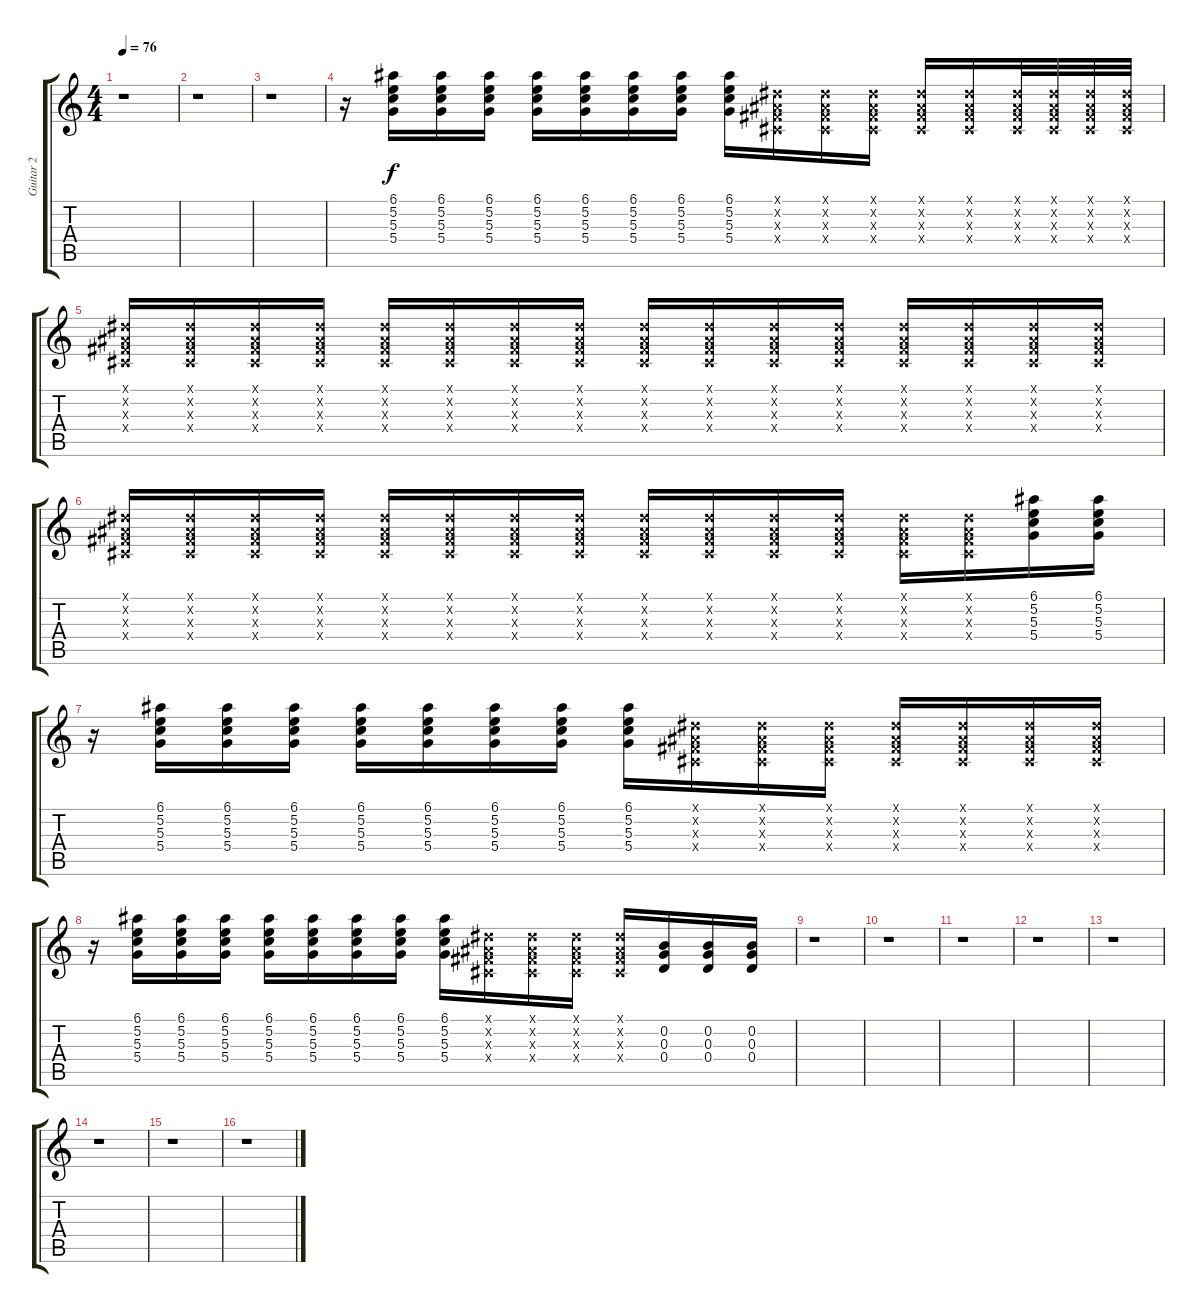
\track ("Guitar 2" "Guitar 2") {instrument distortionguitar}
\staff {score tabs}
\tuning (E4 B3 G3 D3 A2 E2) {hide}
\ts (4 4)
\tempo 76
\clef g2
\ks c
r.1{dy f} |
r.1 |
r.1 |
r.16 (6.1 5.2 5.3 5.4).16 (6.1 5.2 5.3 5.4).16 (6.1 5.2 5.3 5.4).16 (6.1 5.2 5.3 5.4).16 (6.1 5.2 5.3 5.4).16 (6.1 5.2 5.3 5.4).16 (6.1 5.2 5.3 5.4).16 (6.1 5.2 5.3 5.4).16 (-1.1{x} -1.2{x} -1.3{x} -1.4{x}).16 (-1.1{x} -1.2{x} -1.3{x} -1.4{x}).16 (-1.1{x} -1.2{x} -1.3{x} -1.4{x}).16 (-1.1{x} -1.2{x} -1.3{x} -1.4{x}).16 (-1.1{x} -1.2{x} -1.3{x} -1.4{x}).16 (-1.1{x} -1.2{x} -1.3{x} -1.4{x}).32 (-1.1{x} -1.2{x} -1.3{x} -1.4{x}).32 (-1.1{x} -1.2{x} -1.3{x} -1.4{x}).32 (-1.1{x} -1.2{x} -1.3{x} -1.4{x}).32 |
(-1.1{x} -1.2{x} -1.3{x} -1.4{x}).16 (-1.1{x} -1.2{x} -1.3{x} -1.4{x}).16 (-1.1{x} -1.2{x} -1.3{x} -1.4{x}).16 (-1.1{x} -1.2{x} -1.3{x} -1.4{x}).16 (-1.1{x} -1.2{x} -1.3{x} -1.4{x}).16 (-1.1{x} -1.2{x} -1.3{x} -1.4{x}).16 (-1.1{x} -1.2{x} -1.3{x} -1.4{x}).16 (-1.1{x} -1.2{x} -1.3{x} -1.4{x}).16 (-1.1{x} -1.2{x} -1.3{x} -1.4{x}).16 (-1.1{x} -1.2{x} -1.3{x} -1.4{x}).16 (-1.1{x} -1.2{x} -1.3{x} -1.4{x}).16 (-1.1{x} -1.2{x} -1.3{x} -1.4{x}).16 (-1.1{x} -1.2{x} -1.3{x} -1.4{x}).16 (-1.1{x} -1.2{x} -1.3{x} -1.4{x}).16 (-1.1{x} -1.2{x} -1.3{x} -1.4{x}).16 (-1.1{x} -1.2{x} -1.3{x} -1.4{x}).16 |
(-1.1{x} -1.2{x} -1.3{x} -1.4{x}).16 (-1.1{x} -1.2{x} -1.3{x} -1.4{x}).16 (-1.1{x} -1.2{x} -1.3{x} -1.4{x}).16 (-1.1{x} -1.2{x} -1.3{x} -1.4{x}).16 (-1.1{x} -1.2{x} -1.3{x} -1.4{x}).16 (-1.1{x} -1.2{x} -1.3{x} -1.4{x}).16 (-1.1{x} -1.2{x} -1.3{x} -1.4{x}).16 (-1.1{x} -1.2{x} -1.3{x} -1.4{x}).16 (-1.1{x} -1.2{x} -1.3{x} -1.4{x}).16 (-1.1{x} -1.2{x} -1.3{x} -1.4{x}).16 (-1.1{x} -1.2{x} -1.3{x} -1.4{x}).16 (-1.1{x} -1.2{x} -1.3{x} -1.4{x}).16 (-1.1{x} -1.2{x} -1.3{x} -1.4{x}).16 (-1.1{x} -1.2{x} -1.3{x} -1.4{x}).16 (6.1 5.2 5.3 5.4).16 (6.1 5.2 5.3 5.4).16 |
r.16 (6.1 5.2 5.3 5.4).16 (6.1 5.2 5.3 5.4).16 (6.1 5.2 5.3 5.4).16 (6.1 5.2 5.3 5.4).16 (6.1 5.2 5.3 5.4).16 (6.1 5.2 5.3 5.4).16 (6.1 5.2 5.3 5.4).16 (6.1 5.2 5.3 5.4).16 (-1.1{x} -1.2{x} -1.3{x} -1.4{x}).16 (-1.1{x} -1.2{x} -1.3{x} -1.4{x}).16 (-1.1{x} -1.2{x} -1.3{x} -1.4{x}).16 (-1.1{x} -1.2{x} -1.3{x} -1.4{x}).16 (-1.1{x} -1.2{x} -1.3{x} -1.4{x}).16 (-1.1{x} -1.2{x} -1.3{x} -1.4{x}).16 (-1.1{x} -1.2{x} -1.3{x} -1.4{x}).16 |
r.16 (6.1 5.2 5.3 5.4).16 (6.1 5.2 5.3 5.4).16 (6.1 5.2 5.3 5.4).16 (6.1 5.2 5.3 5.4).16 (6.1 5.2 5.3 5.4).16 (6.1 5.2 5.3 5.4).16 (6.1 5.2 5.3 5.4).16 (6.1 5.2 5.3 5.4).16 (-1.1{x} -1.2{x} -1.3{x} -1.4{x}).16 (-1.1{x} -1.2{x} -1.3{x} -1.4{x}).16 (-1.1{x} -1.2{x} -1.3{x} -1.4{x}).16 (-1.1{x} -1.2{x} -1.3{x} -1.4{x}).16 (0.2 0.3 0.4).16 (0.2 0.3 0.4).16 (0.2 0.3 0.4).16 |
r.1 |
r.1 |
r.1 |
r.1 |
r.1 |
r.1 |
r.1 |
r.1
